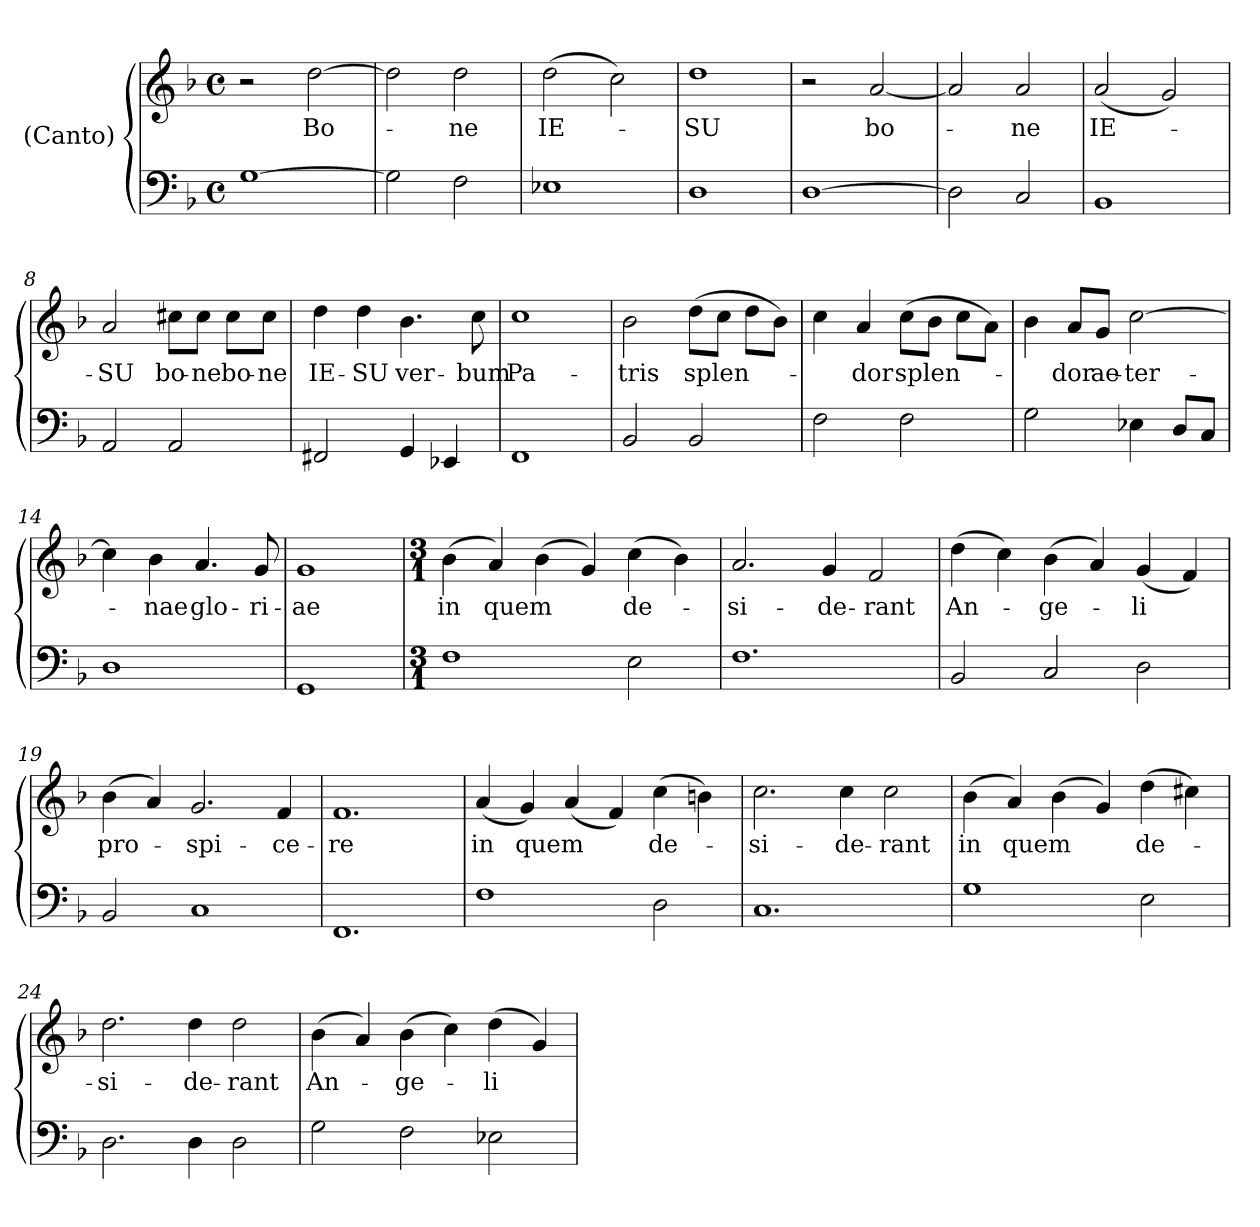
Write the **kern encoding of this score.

**kern	**kern	**text
*part2	*part1	*part1
*staff2	*staff1	*staff1
*	*I"(Canto)	*
*clefF4	*clefG2	*
*k[b-]	*k[b-]	*
*F:	*F:	*
*M4/4	*M4/4	*
*met(c)	*met(c)	*
=1	=1	=1
[>1G	2r	.
!	!	!LO:LY:b
.	[>2dd\	Bo-
=2	=2	=2
2G\]	2dd\]	.
!	!	!LO:LY:b
2F\	2dd\	-ne
=3	=3	=3
!	!	!LO:LY:b
1E-X	(>2dd\	IE-
.	2cc\)	.
=4	=4	=4
!	!	!LO:LY:b
1D	1dd	-SU
=5	=5	=5
[>1D	2r	.
!	!	!LO:LY:b
.	[<2a/	bo-
=6	=6	=6
2D\]	2a/]	.
!	!	!LO:LY:b
2C/	2a/	-ne
!!LO:LB:g=z
=7	=7	=7
!	!	!LO:LY:b
1BB-	(<2a/	IE-
.	2g/)	.
=8	=8	=8
!	!	!LO:LY:b
2AA/	2a/	-SU
!	!	!LO:LY:b
2AA/	8cc#X\L	bo-
!	!	!LO:LY:b
.	8cc#\J	-ne
!	!	!LO:LY:b
.	8cc#\L	bo-
!	!	!LO:LY:b
.	8cc#\J	-ne
=9	=9	=9
!	!	!LO:LY:b
2FF#X/	4dd\	IE-
!	!	!LO:LY:b
.	4dd\	-SU
!	!	!LO:LY:b
4GG/	4.b-\	ver-
4EE-X/	.	.
!	!	!LO:LY:b
.	8cc\	-bum
=10	=10	=10
!	!	!LO:LY:b
1FF	1cc	Pa-
=11	=11	=11
!	!	!LO:LY:b
2BB-/	2b-\	-tris
!	!	!LO:LY:b
2BB-/	(>8dd\L	splen-
.	8cc\J	.
.	8dd\L	.
.	8b-\J)	.
!!LO:LB:g=z
=12	=12	=12
2F\	4cc\	.
!	!	!LO:LY:b
.	4a/	-dor
!	!	!LO:LY:b
2F\	(>8cc\L	splen-
.	8b-\J	.
.	8cc\L	.
.	8a\J)	.
=13	=13	=13
2G\	4b-\	.
!	!	!LO:LY:b
.	8a/L	-dor
!	!	!LO:LY:b
.	8g/J	ae-
!	!	!LO:LY:b
4E-X\	[>2cc\	-ter-
8D/L	.	.
8C/J	.	.
=14	=14	=14
1D	4cc\]	.
!	!	!LO:LY:b
.	4b-\	-nae
!	!	!LO:LY:b
.	4.a/	glo-
!	!	!LO:LY:b
.	8g/	-ri-
=15	=15	=15
!	!	!LO:LY:b
1GG	1g	-ae
!!LO:LB:g=z
=16	=16	=16
*M3/1	*M3/1	*
!	!	!LO:LY:b
1F	(>4b-\	in
!	!	!LO:LY:b
.	4a/)	quem
.	(>4b-\	.
.	4g/)	.
!	!	!LO:LY:b
2E\	(>4cc\	de-
.	4b-\)	.
=17	=17	=17
!	!	!LO:LY:b
1.F	2.a/	-si-
!	!	!LO:LY:b
.	4g/	-de-
!	!	!LO:LY:b
.	2f/	-rant
=18	=18	=18
!	!	!LO:LY:b
2BB-/	(>4dd\	An-
.	4cc\)	.
!	!	!LO:LY:b
2C/	(>4b-\	-ge-
.	4a/)	.
!	!	!LO:LY:b
2D\	(<4g/	-li
.	4f/)	.
=19	=19	=19
!	!	!LO:LY:b
2BB-/	(>4b-\	pro-
.	4a/)	.
!	!	!LO:LY:b
1C	2.g/	-spi-
!	!	!LO:LY:b
.	4f/	-ce-
=20	=20	=20
!	!	!LO:LY:b
1.FF	1.f	-re
!!LO:LB:g=z
=21	=21	=21
!	!	!LO:LY:b
1F	(<4a/	in
!	!	!LO:LY:b
.	4g/)	quem
.	(<4a/	.
.	4f/)	.
!	!	!LO:LY:b
2D\	(>4cc\	de-
.	4bn\)	.
=22	=22	=22
!	!	!LO:LY:b
1.C	2.cc\	-si-
!	!	!LO:LY:b
.	4cc\	-de-
!	!	!LO:LY:b
.	2cc\	-rant
=23	=23	=23
!	!	!LO:LY:b
1G	(>4b-\	in
!	!	!LO:LY:b
.	4a/)	quem
.	(>4b-\	.
.	4g/)	.
!	!	!LO:LY:b
2E\	(>4dd\	de-
.	4cc#X\)	.
=24	=24	=24
!	!	!LO:LY:b
2.D\	2.dd\	-si-
!	!	!LO:LY:b
4D\	4dd\	-de-
!	!	!LO:LY:b
2D\	2dd\	-rant
=25	=25	=25
!	!	!LO:LY:b
2G\	(>4b-\	An-
.	4a/)	.
!	!	!LO:LY:b
2F\	(>4b-\	-ge-
.	4cc\)	.
!	!	!LO:LY:b
2E-X\	(>4dd\	-li
.	4g/)	.
=	=	=
*-	*-	*-
